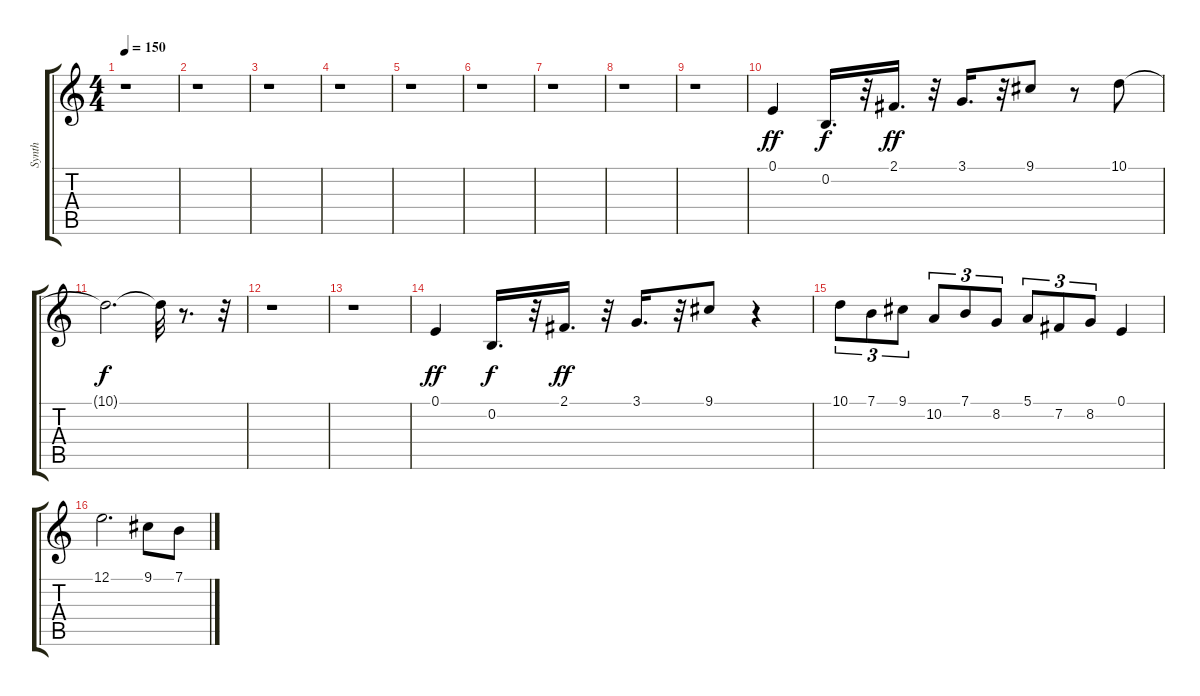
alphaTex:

\track ("Synth" "Synth") {instrument lead2sawtooth}
\staff {score tabs}
\tuning (E4 B3 G3 D3 A2 E2) {hide}
\ts (4 4)
\tempo 150
\clef g2
\ks c
r.1{dy f} |
r.1 |
r.1 |
r.1 |
r.1 |
r.1 |
r.1 |
r.1 |
r.1 |
0.1.4{dy ff volume 14} 0.2.16{d dy f} r.32 2.1.16{d dy ff} r.32 3.1.16{d} r.32 9.1.8 r.8 10.1.8 |
10.1{t}.2{d dy f} 10.1{t}.32 r.8{d} r.32 |
r.1 |
r.1 |
0.1.4{dy ff} 0.2.16{d dy f} r.32 2.1.16{d dy ff} r.32 3.1.16{d} r.32 9.1.8 r.4 |
10.1.8{tu (3 2)} 7.1.8{tu (3 2)} 9.1.8{tu (3 2)} 10.2.8{tu (3 2)} 7.1.8{tu (3 2)} 8.2.8{tu (3 2)} 5.1.8{tu (3 2)} 7.2.8{tu (3 2)} 8.2.8{tu (3 2)} 0.1.4 |
12.1.2{d} 9.1.8 7.1.8
